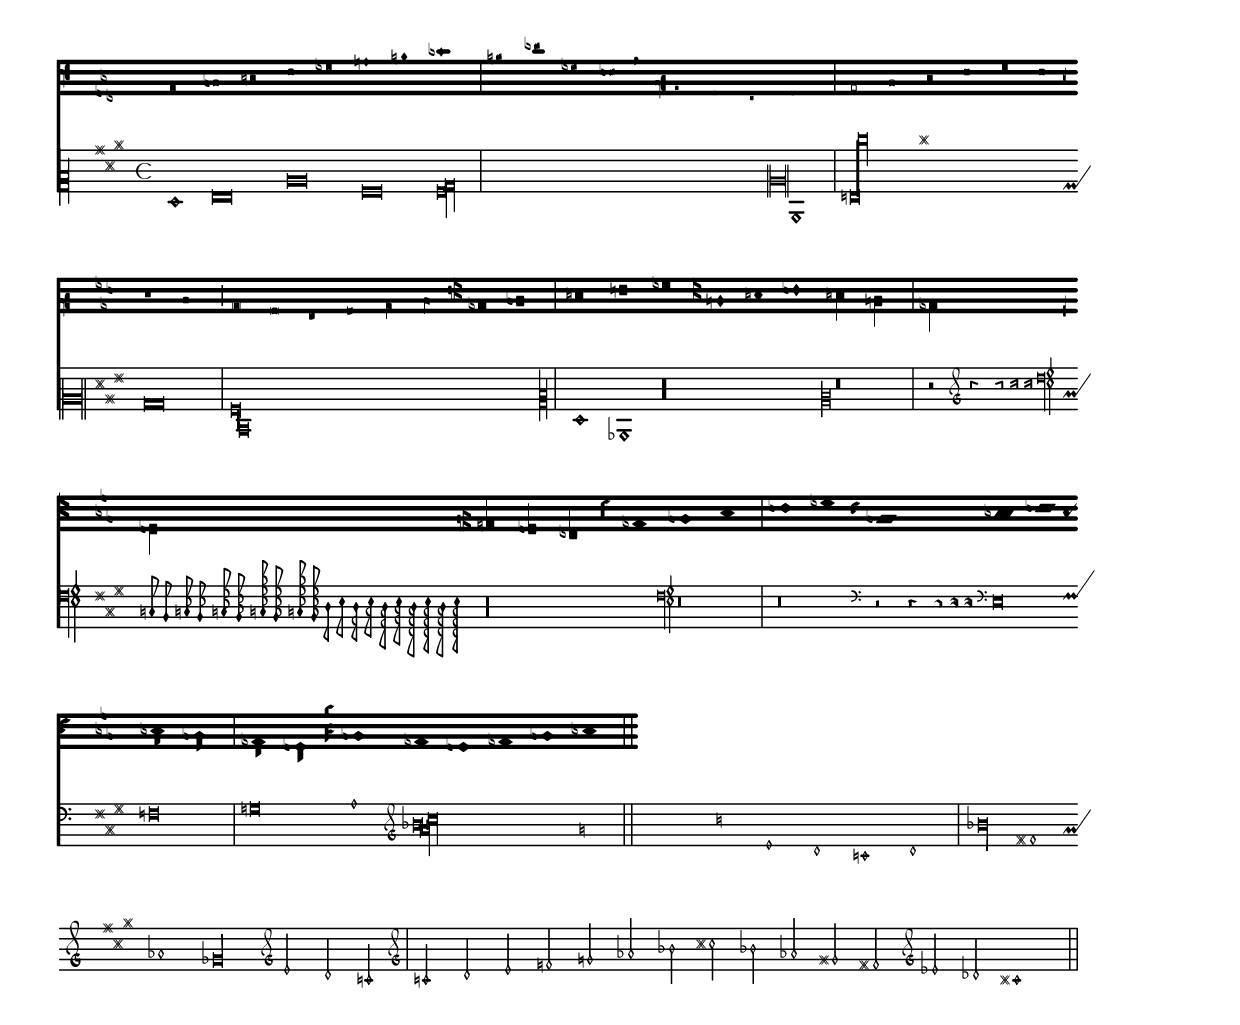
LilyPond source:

%% DO NOT EDIT this file manually; it is automatically
%% generated from LSR http://lsr.dsi.unimi.it
%% Make any changes in LSR itself, or in Documentation/snippets/new/ ,
%% and then run scripts/auxiliar/makelsr.py
%%
%% This file is in the public domain.
\version "2.14.0"

\header {
  lsrtags = "ancient-notation"

%% Translation of GIT committish: 615cbf212fdaf0b220b3330da417d0c3602494f2
  texidoces = "
Aquí se muestran muchos de (¿o quizá todos?) los símbolos que
están contemplados por la capacidad de LilyPond para la música
antigua.
"

  doctitlees = "Tipografía de música antigua"


%% Translation of GIT committish: 9a65042d49324f2e3dff18c4b0858def81232eea
  texidocfr ="
Voici comment graver la plupart, sinon tous les symboles que
LilyPond prend en charge en matière de musique ancienne.

"
  doctitlefr = "Gravure de musique ancienne"

  texidoc = "
Shown here are many (all?) of the symbols that are included in
LilyPond's support for ancient notation.



"
  doctitle = "Ancient fonts"
} % begin verbatim

upperStaff = \new VaticanaStaff = "upperStaff" <<
  \context VaticanaVoice <<
    \transpose c c {

      \override NoteHead #'style = #'vaticana.punctum
      \key es \major
      \clef "vaticana-fa2"
      c1 des e f ges

      \override NoteHead #'style = #'vaticana.inclinatum
      a! b ces'
      \bar "|"
      % \break % 1 (8*1)

      \override NoteHead #'style = #'vaticana.quilisma
      b! des'! ges! fes!
      \breathe
      \clef "vaticana-fa1"
      \override NoteHead #'style = #'vaticana.plica
      es d
      \override NoteHead #'style = #'vaticana.reverse.plica
      c d
      \bar "|"
      % \break %2 (8*1)

      \override NoteHead #'style = #'vaticana.punctum.cavum
      es f
      \override NoteHead #'style = #'vaticana.lpes
      g as
      \override NoteHead #'style = #'vaticana.upes
      bes as
      \override NoteHead #'style = #'vaticana.vupes
      g f
      \override NoteHead #'style = #'vaticana.linea.punctum
      \once \override Staff.BarLine #'bar-extent = #'(-1 . 1) \bar "|"
      % \break % 3 (8*1)

      es d
      \override NoteHead #'style = #'vaticana.epiphonus
      c d
      \override NoteHead #'style = #'vaticana.cephalicus
      es f

      \override Staff.KeySignature #'glyph-name-alist = #alteration-medicaea-glyph-name-alist
      \override Staff.Accidental #'glyph-name-alist = #alteration-medicaea-glyph-name-alist
      \override Staff.Custos #'style = #'medicaea
      \override NoteHead #'style = #'medicaea.punctum
      \clef "medicaea-fa2"
      ces des
      \bar "|"
      % \break % 4 (8*1)

      e! f! ges
      \clef "medicaea-do2"
      \override NoteHead #'style = #'medicaea.inclinatum
      a! b! ces'
      \override NoteHead #'style = #'medicaea.virga
      b! a!
      \bar "|"
      % \break % 5 (8*1)

      ges fes
      \clef "medicaea-fa1"
      \override NoteHead #'style = #'medicaea.rvirga
      e des ces

      \override Staff.KeySignature #'glyph-name-alist = #alteration-hufnagel-glyph-name-alist
      \override Staff.Accidental #'glyph-name-alist = #alteration-hufnagel-glyph-name-alist
      \override Staff.Custos #'style = #'hufnagel
      \override NoteHead #'style = #'hufnagel.punctum
      \clef "hufnagel-fa2"
      ces des es
      \bar "|"
      % \break % 6 (8*1)

      fes ges
      \clef "hufnagel-do2"
      \override NoteHead #'style = #'hufnagel.lpes
      as! bes! ces'
      \override NoteHead #'style = #'hufnagel.virga
      bes! as!
      \bar "|"
      % \break % 7 (8*1)

      ges! fes!
      \clef "hufnagel-do-fa"
      \override NoteHead #'style = #'hufnagel.punctum
      es! des ces des! es! fes!
      \bar "||"
      % \break % 8 (8*1)

      s32*1
      % \break % 12 (32*1)
    }
  >>
>>

lowerStaff = \new MensuralStaff = "lowerStaff" <<
  \context MensuralVoice <<
    \transpose c c {

      \key a \major
      cis'1 d'\breve gis'\breve e'\breve \[ e'\longa fis'\longa \]
      \set Staff.forceClef = ##t
      \clef "neomensural-c2"
      cis1
      \bar "|"
      % \break % 2 (16*1)

      \[ g\breve dis''\longa \]
      b\breve \[ a\longa d\longa \]
      \clef "petrucci-c2"
      % \break % 4 (16*1)

      fis1 ces1
      \clef "petrucci-c2"
      r\longa
      \set Staff.forceClef = ##t
      \clef "mensural-c2"
      r\breve
      \bar "|"
      % \break % 5 (8*1)

      r2
      \clef "mensural-g"
      r4 r8 r16 r16
      \override NoteHead #'style = #'mensural
      \override Rest #'style = #'mensural
      \clef "petrucci-f"
      c8 b, c16 b, c32 b, c64 b, c64 b,
      d8 e d16 e d32 e d64 e d64 e
      r\longa
      \set Staff.forceClef = ##t
      \clef "petrucci-f"
      r\breve
      \bar "|"
      % \break % 6 (8*1)

      r\breve
      \clef "mensural-f"
      r2 r4 r8 r16 r16

      \set Staff.forceClef = ##t
      \clef "mensural-f"
      e\breve f g a1
      \clef "mensural-g"
      % \break % 7 (8*1)

      \[ bes'!\longa a'!\longa c''!\longa \]
      e'1 d' c' d' \bar "|"
      \bar "|"
      % \break % 9 (16*1)

      bes'!\longa fis'!1 as'!1 ges'!\longa % lig
      \set Staff.forceClef = ##t
      \clef "mensural-g"
      e'2 d' c' \bar "|"
      % \break % 11 (16*1)

      \set Staff.forceClef = ##t
      \clef "petrucci-g"
      c'2 d' e' f'
      \clef "petrucci-g"
      g' as'! bes'! cis''!
      bes'! as'! gis'! fis'!
      \set Staff.forceClef = ##t
      \clef "mensural-g"
      es'! des'! cis'!1 \bar "||"
      % \break % 12 (8*1)
    }
  >>
>>

\paper {
  line-thickness = #(/ staff-space 5.0)
}

\score {
  <<
    \upperStaff
    \lowerStaff
  >>
  \layout {
    indent = 0.0
    line-width = 17.25\cm
    \context {
      \Score
      timing = ##f
    }
    \context {
      \MensuralVoice
      \override NoteHead #'style = #'neomensural
      \override Rest #'style = #'neomensural
      \override Stem #'flag-style = #'mensural
      \override Stem #'thickness = #1.0
    }
    \context {
      \MensuralStaff
      \revert  BarLine #'transparent
      \override KeySignature #'glyph-name-alist = #alteration-mensural-glyph-name-alist
      clefGlyph = #"clefs.petrucci.c2"
    }
    \context {
      \VaticanaStaff
      \revert  BarLine #'transparent
      \override StaffSymbol #'thickness = #2.0
      \override KeySignature #'glyph-name-alist = #alteration-vaticana-glyph-name-alist
      \override Custos #'neutral-position = #4
    }
  }
}

